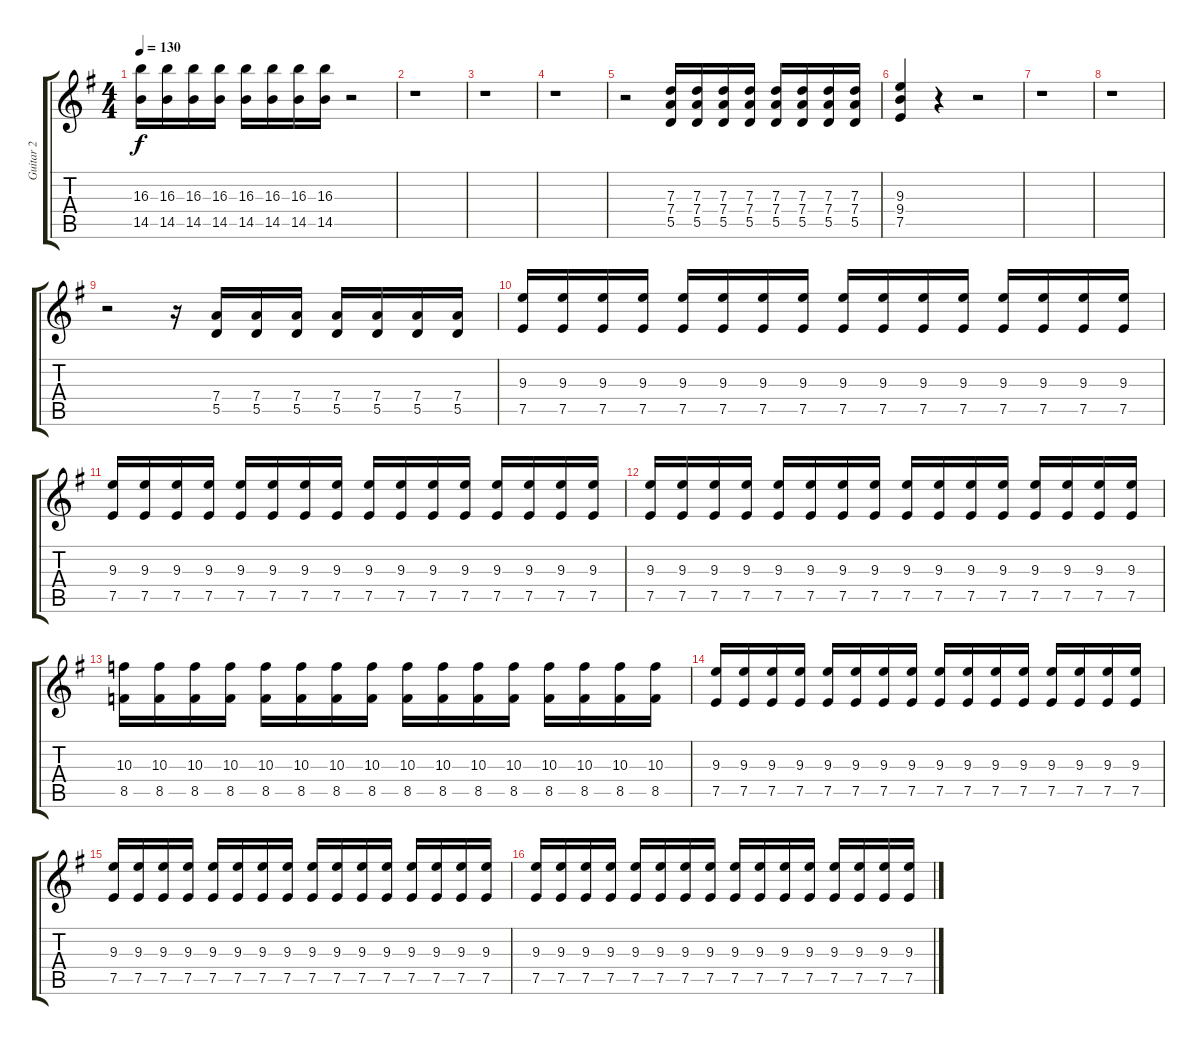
\track ("Guitar 2" "Guitar 2") {instrument distortionguitar}
\staff {score tabs}
\tuning (E4 B3 G3 D3 A2 E2) {hide}
\ts (4 4)
\tempo 130
\clef g2
\ks g
(16.3 14.5).16{dy f} (16.3 14.5).16 (16.3 14.5).16 (16.3 14.5).16 (16.3 14.5).16 (16.3 14.5).16 (16.3 14.5).16 (16.3 14.5).16 r.2 |
r.1 |
r.1 |
r.1 |
r.2 (7.3 7.4 5.5).16 (7.3 7.4 5.5).16 (7.3 7.4 5.5).16 (7.3 7.4 5.5).16 (7.3 7.4 5.5).16 (7.3 7.4 5.5).16 (7.3 7.4 5.5).16 (7.3 7.4 5.5).16 |
(9.3 9.4 7.5).4 r.4 r.2 |
r.1 |
r.1 |
r.2 r.16 (7.4 5.5).16 (7.4 5.5).16 (7.4 5.5).16 (7.4 5.5).16 (7.4 5.5).16 (7.4 5.5).16 (7.4 5.5).16 |
(9.3 7.5).16 (9.3 7.5).16 (9.3 7.5).16 (9.3 7.5).16 (9.3 7.5).16 (9.3 7.5).16 (9.3 7.5).16 (9.3 7.5).16 (9.3 7.5).16 (9.3 7.5).16 (9.3 7.5).16 (9.3 7.5).16 (9.3 7.5).16 (9.3 7.5).16 (9.3 7.5).16 (9.3 7.5).16 |
(9.3 7.5).16 (9.3 7.5).16 (9.3 7.5).16 (9.3 7.5).16 (9.3 7.5).16 (9.3 7.5).16 (9.3 7.5).16 (9.3 7.5).16 (9.3 7.5).16 (9.3 7.5).16 (9.3 7.5).16 (9.3 7.5).16 (9.3 7.5).16 (9.3 7.5).16 (9.3 7.5).16 (9.3 7.5).16 |
(9.3 7.5).16 (9.3 7.5).16 (9.3 7.5).16 (9.3 7.5).16 (9.3 7.5).16 (9.3 7.5).16 (9.3 7.5).16 (9.3 7.5).16 (9.3 7.5).16 (9.3 7.5).16 (9.3 7.5).16 (9.3 7.5).16 (9.3 7.5).16 (9.3 7.5).16 (9.3 7.5).16 (9.3 7.5).16 |
(10.3 8.5).16 (10.3 8.5).16 (10.3 8.5).16 (10.3 8.5).16 (10.3 8.5).16 (10.3 8.5).16 (10.3 8.5).16 (10.3 8.5).16 (10.3 8.5).16 (10.3 8.5).16 (10.3 8.5).16 (10.3 8.5).16 (10.3 8.5).16 (10.3 8.5).16 (10.3 8.5).16 (10.3 8.5).16 |
(9.3 7.5).16 (9.3 7.5).16 (9.3 7.5).16 (9.3 7.5).16 (9.3 7.5).16 (9.3 7.5).16 (9.3 7.5).16 (9.3 7.5).16 (9.3 7.5).16 (9.3 7.5).16 (9.3 7.5).16 (9.3 7.5).16 (9.3 7.5).16 (9.3 7.5).16 (9.3 7.5).16 (9.3 7.5).16 |
(9.3 7.5).16 (9.3 7.5).16 (9.3 7.5).16 (9.3 7.5).16 (9.3 7.5).16 (9.3 7.5).16 (9.3 7.5).16 (9.3 7.5).16 (9.3 7.5).16 (9.3 7.5).16 (9.3 7.5).16 (9.3 7.5).16 (9.3 7.5).16 (9.3 7.5).16 (9.3 7.5).16 (9.3 7.5).16 |
(9.3 7.5).16 (9.3 7.5).16 (9.3 7.5).16 (9.3 7.5).16 (9.3 7.5).16 (9.3 7.5).16 (9.3 7.5).16 (9.3 7.5).16 (9.3 7.5).16 (9.3 7.5).16 (9.3 7.5).16 (9.3 7.5).16 (9.3 7.5).16 (9.3 7.5).16 (9.3 7.5).16 (9.3 7.5).16
